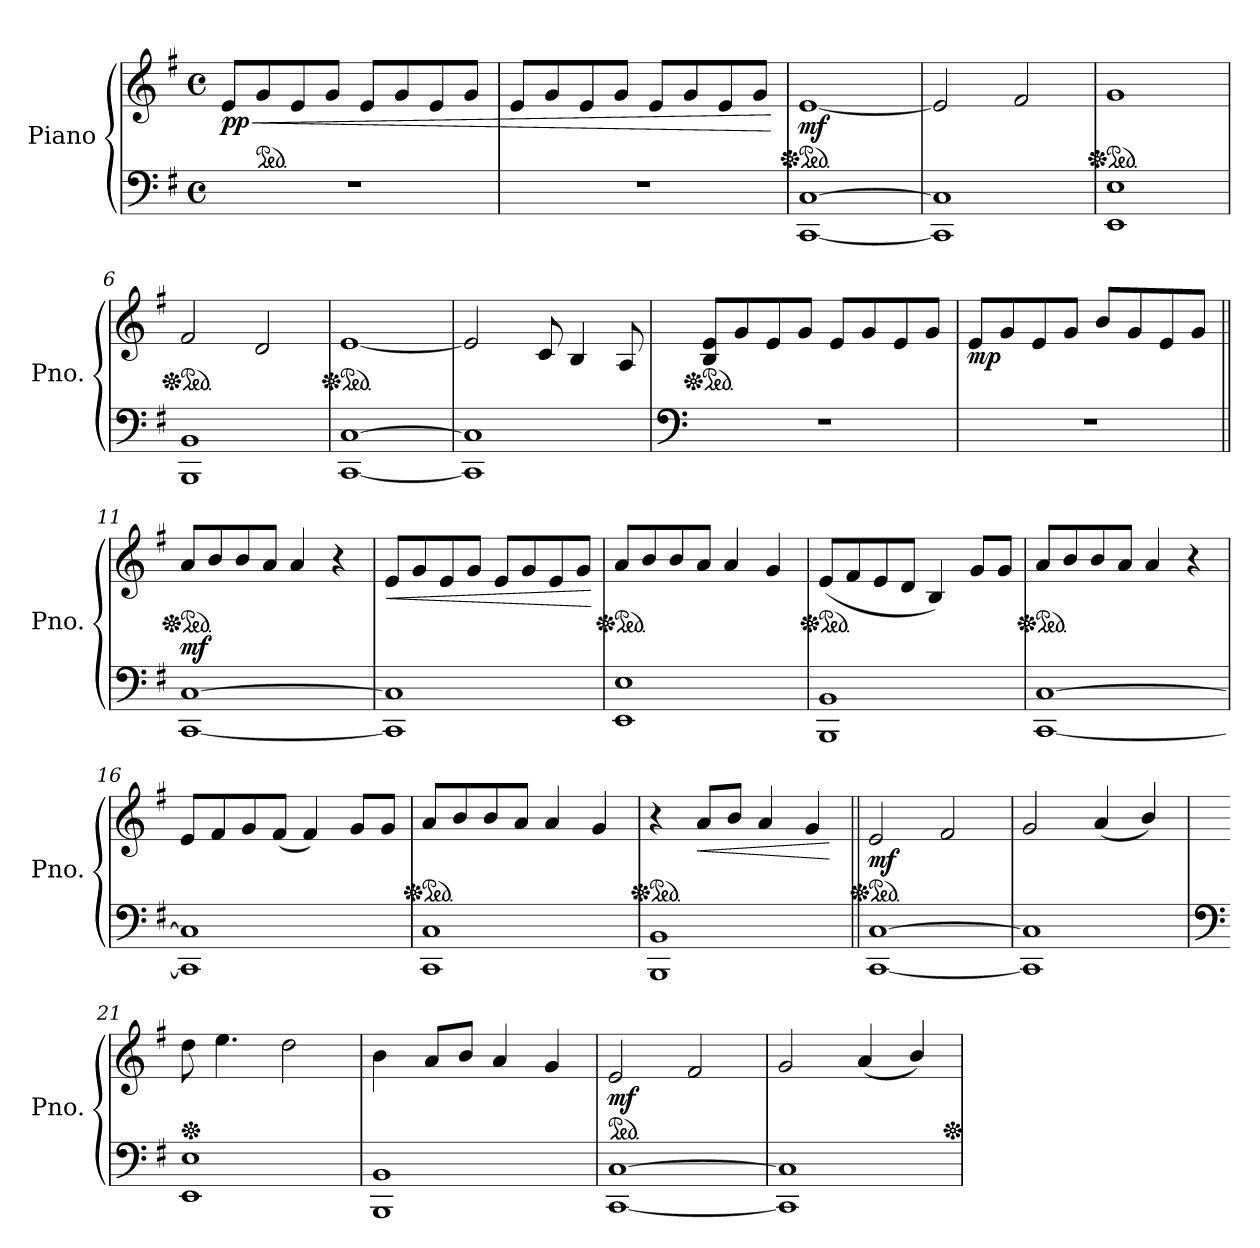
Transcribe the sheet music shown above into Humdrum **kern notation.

**kern	**kern	**dynam
*part1	*part1	*part1
*staff2	*staff1	*staff1/2
*I"Piano	*	*
*I'Pno.	*	*
*clefF4	*clefG2	*
*k[f#]	*k[f#]	*
*M4/4	*M4/4	*
*met(c)	*met(c)	*
*MM115	*MM115	*
=1	=1	=1
!	!	!LO:HP:b
!	!	!LO:DY:n=1:b
1r	8e/L	< pp
*	*ped	*
.	8g/	.
.	8e/	.
.	8g/J	.
.	8e/L	.
.	8g/	.
.	8e/	.
.	8g/J	.
=2	=2	=2
1r	8e/L	.
.	8g/	.
.	8e/	.
.	8g/J	.
.	8e/L	.
.	8g/	.
.	8e/	.
.	8g/J	.
.	.	[
=3	=3	=3
*	*Xped	*
*	*ped	*
!	!	!LO:DY:b
[1CC [1C	[1e	mf
=4	=4	=4
1CC] 1C]	2e/]	.
.	2f#/	.
=5	=5	=5
*	*Xped	*
*	*ped	*
1EE 1E	1g	.
=6	=6	=6
*	*Xped	*
*	*ped	*
1BBB 1BB	2f#/	.
.	2d/	.
!!LO:LB:g=z
=7	=7	=7
*	*Xped	*
*	*ped	*
[1CC [1C	[1e	.
=8	=8	=8
1CC] 1C]	2e/]	.
.	8c/	.
.	4B/	.
.	8A/	.
=9	=9	=9
*clefF4	*	*
*	*Xped	*
*	*ped	*
1r	8B/ 8e/L	.
.	8g/	.
.	8e/	.
.	8g/J	.
.	8e/L	.
.	8g/	.
.	8e/	.
.	8g/J	.
=10	=10	=10
!	!	!LO:DY:b
1r	8e/L	mp
.	8g/	.
.	8e/	.
.	8g/J	.
.	8b/L	.
.	8g/	.
.	8e/	.
.	8g/J	.
!!LO:LB:g=z
=11||	=11||	=11||
*	*Xped	*
*	*ped	*
!	!	!LO:DY:a=2
[1CC [1C	8a/L	mf
.	8b/	.
.	8b/	.
.	8a/J	.
.	4a/	.
.	4r	.
=12	=12	=12
!	!	!LO:HP:b
1CC] 1C]	8e/L	<
.	8g/	.
.	8e/	.
.	8g/J	.
.	8e/L	.
.	8g/	.
.	8e/	.
.	8g/J	.
.	.	[
=13	=13	=13
*	*Xped	*
*	*ped	*
1EE 1E	8a/L	.
.	8b/	.
.	8b/	.
.	8a/J	.
.	4a/	.
.	4g/	.
=14	=14	=14
*	*Xped	*
*	*ped	*
1BBB 1BB	(<8e/L	.
.	8f#/	.
.	8e/	.
.	8d/J	.
.	4B/)	.
.	8g/L	.
.	8g/J	.
!!LO:LB:g=z
=15	=15	=15
*	*Xped	*
*	*ped	*
[1CC [1C	8a/L	.
.	8b/	.
.	8b/	.
.	8a/J	.
.	4a/	.
.	4r	.
=16	=16	=16
1CC] 1C]	8e/L	.
.	8f#/	.
.	8g/	.
.	(<8f#/J	.
.	4f#/)	.
.	8g/L	.
.	8g/J	.
=17	=17	=17
*	*Xped	*
*	*ped	*
1CC 1C	8a/L	.
.	8b/	.
.	8b/	.
.	8a/J	.
.	4a/	.
.	4g/	.
=18	=18	=18
*	*Xped	*
*	*ped	*
1BBB 1BB	4r	.
!	!	!LO:HP:b
.	8a/L	<
.	8b/J	.
.	4a/	.
.	4g/	.
.	.	[
!!LO:LB:g=z
=19||	=19||	=19||
*	*Xped	*
*	*ped	*
!	!	!LO:DY:b
[1CC [1C	2e/	mf
.	2f#/	.
=20	=20	=20
1CC] 1C]	2g/	.
.	(<4a/	.
.	4b/)	.
=21	=21	=21
*clefF4	*	*
*	*Xped	*
1EE 1E	8dd\	.
.	4.ee\	.
.	2dd\	.
=22	=22	=22
1BBB 1BB	4b\	.
.	8a/L	.
.	8b/J	.
.	4a/	.
.	4g/	.
!!LO:PB:g=z
=23	=23	=23
*	*ped	*
!	!	!LO:DY:b
[1CC [1C	2e/	mf
.	2f#/	.
=24	=24	=24
1CC] 1C]	2g/	.
.	(<4a/	.
.	4b/)	.
*	*Xped	*
=	=	=
*-	*-	*-
